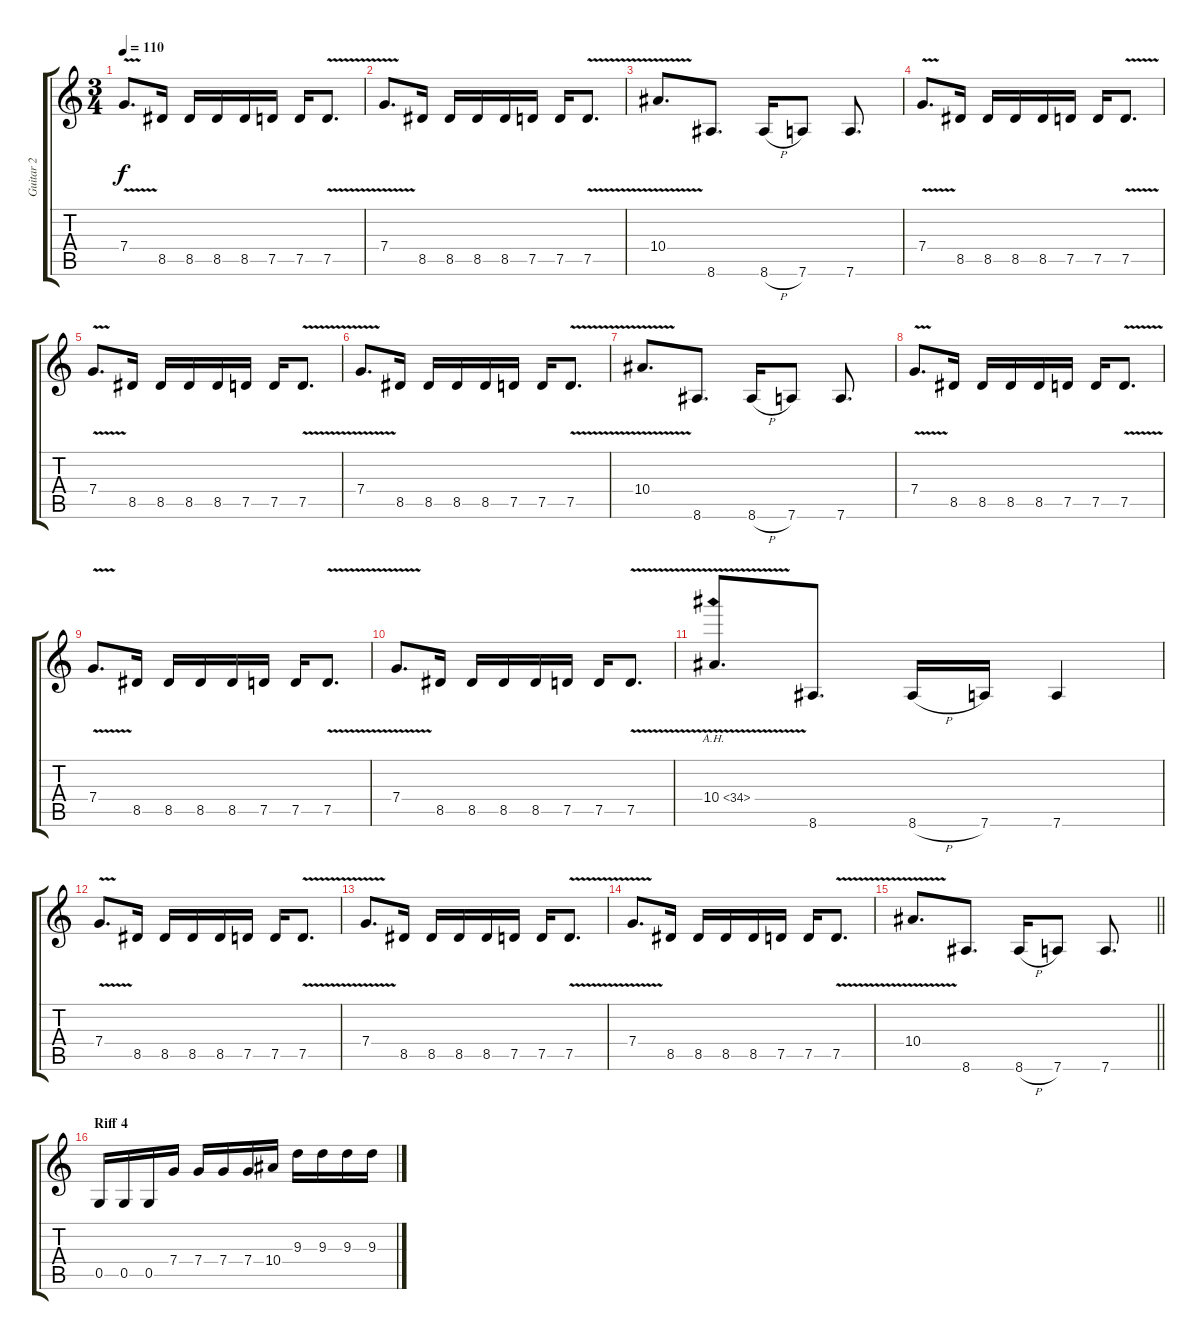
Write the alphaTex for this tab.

\track ("Guitar 2" "Guitar 2") {instrument distortionguitar}
\staff {score tabs}
\tuning (D4 A3 F3 C3 G2 D2) {hide}
\ts (3 4)
\tempo 110
\clef g2
\ks c
7.4{v}.8{d dy f} 8.5.16 8.5.16 8.5.16 8.5.16 7.5.16 7.5.16 7.5{v}.8{d} |
7.4{v}.8{d} 8.5.16 8.5.16 8.5.16 8.5.16 7.5.16 7.5.16 7.5{v}.8{d} |
10.4{v}.8{d} 8.6.8{d} 8.6{h}.16 7.6.8 7.6.8{d} |
7.4{v}.8{d} 8.5.16 8.5.16 8.5.16 8.5.16 7.5.16 7.5.16 7.5{v}.8{d} |
7.4{v}.8{d} 8.5.16 8.5.16 8.5.16 8.5.16 7.5.16 7.5.16 7.5{v}.8{d} |
7.4{v}.8{d} 8.5.16 8.5.16 8.5.16 8.5.16 7.5.16 7.5.16 7.5{v}.8{d} |
10.4{v}.8{d} 8.6.8{d} 8.6{h}.16 7.6.8 7.6.8{d} |
7.4{v}.8{d} 8.5.16 8.5.16 8.5.16 8.5.16 7.5.16 7.5.16 7.5{v}.8{d} |
7.4{v}.8{d} 8.5.16 8.5.16 8.5.16 8.5.16 7.5.16 7.5.16 7.5{v}.8{d} |
7.4{v}.8{d} 8.5.16 8.5.16 8.5.16 8.5.16 7.5.16 7.5.16 7.5{v}.8{d} |
10.4{ah 24 v}.8{d} 8.6.8{d} 8.6{h}.16 7.6.16 7.6.4 |
7.4{v}.8{d} 8.5.16 8.5.16 8.5.16 8.5.16 7.5.16 7.5.16 7.5{v}.8{d} |
7.4{v}.8{d} 8.5.16 8.5.16 8.5.16 8.5.16 7.5.16 7.5.16 7.5{v}.8{d} |
7.4{v}.8{d} 8.5.16 8.5.16 8.5.16 8.5.16 7.5.16 7.5.16 7.5{v}.8{d} |
\barLineRight lightlight
10.4{v}.8{d} 8.6.8{d} 8.6{h}.16 7.6.8 7.6.8{d} |
\section ("" "Riff 4")
0.5.16 0.5.16 0.5.16 7.4.16 7.4.16 7.4.16 7.4.16 10.4.16 9.3.16 9.3.16 9.3.16 9.3.16
